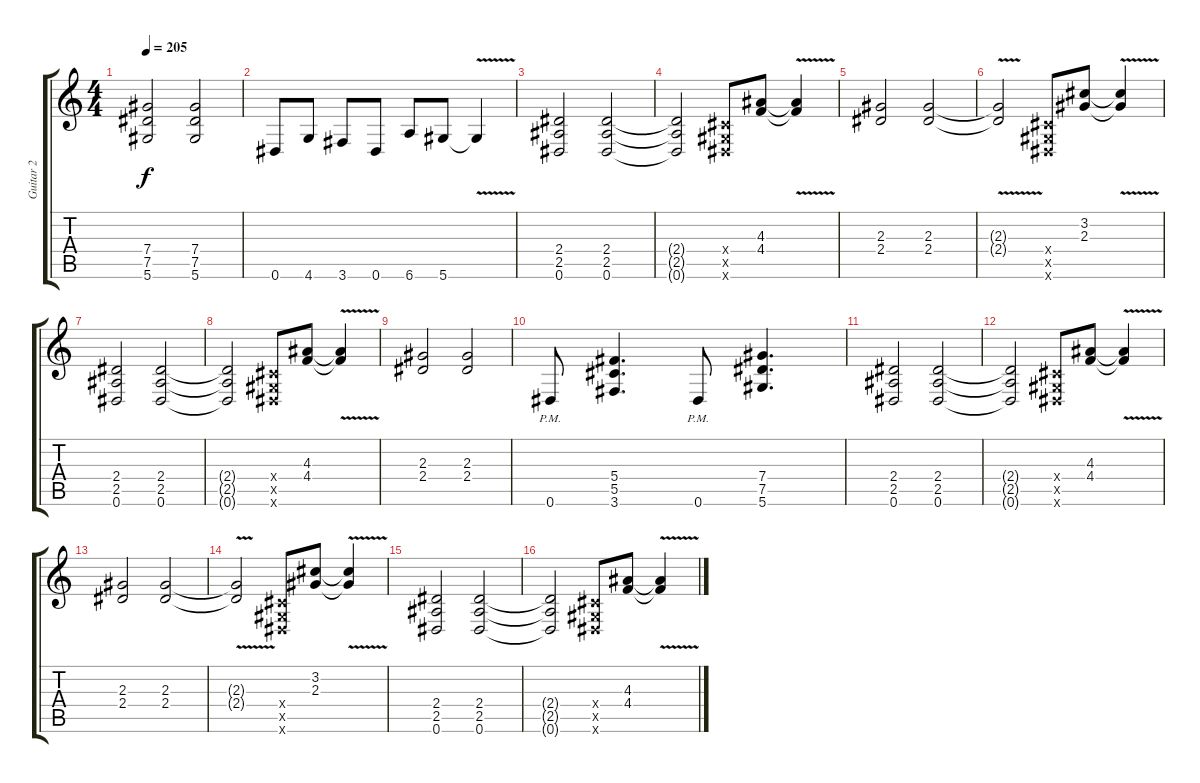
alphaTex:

\track ("Guitar 2" "Guitar 2") {instrument distortionguitar}
\staff {score tabs}
\tuning (Eb4 Bb3 Gb3 Db3 Ab2 Eb2) {hide}
\ts (4 4)
\tempo 205
\clef g2
\ks c
(7.4 7.5 5.6).2{dy f} (7.4 7.5 5.6).2 |
0.6.8 4.6.8 3.6.8 0.6.8 6.6.8 5.6.8 5.6{v t}.4 |
(2.4 2.5 0.6).2 (2.4 2.5 0.6).2 |
(2.4{t} 2.5{t} 0.6{t}).2 (0.4{x} 0.5{x} 0.6{x}).8 (4.3 4.4).8 (4.3{v t} 4.4{v t}).4 |
(2.3 2.4).2 (2.3 2.4).2 |
(2.3{v t} 2.4{v t}).2 (0.4{x} 0.5{x} 0.6{x}).8 (3.2 2.3).8 (3.2{v t} 2.3{v t}).4 |
(2.4 2.5 0.6).2 (2.4 2.5 0.6).2 |
(2.4{t} 2.5{t} 0.6{t}).2 (0.4{x} 0.5{x} 0.6{x}).8 (4.3 4.4).8 (4.3{v t} 4.4{v t}).4 |
(2.3 2.4).2 (2.3 2.4).2 |
0.6{pm}.8 (5.4 5.5 3.6).4{d} 0.6{pm}.8 (7.4 7.5 5.6).4{d} |
(2.4 2.5 0.6).2 (2.4 2.5 0.6).2 |
(2.4{t} 2.5{t} 0.6{t}).2 (0.4{x} 0.5{x} 0.6{x}).8 (4.3 4.4).8 (4.3{v t} 4.4{v t}).4 |
(2.3 2.4).2 (2.3 2.4).2 |
(2.3{v t} 2.4{v t}).2 (0.4{x} 0.5{x} 0.6{x}).8 (3.2 2.3).8 (3.2{v t} 2.3{v t}).4 |
(2.4 2.5 0.6).2 (2.4 2.5 0.6).2 |
(2.4{t} 2.5{t} 0.6{t}).2 (0.4{x} 0.5{x} 0.6{x}).8 (4.3 4.4).8 (4.3{v t} 4.4{v t}).4
